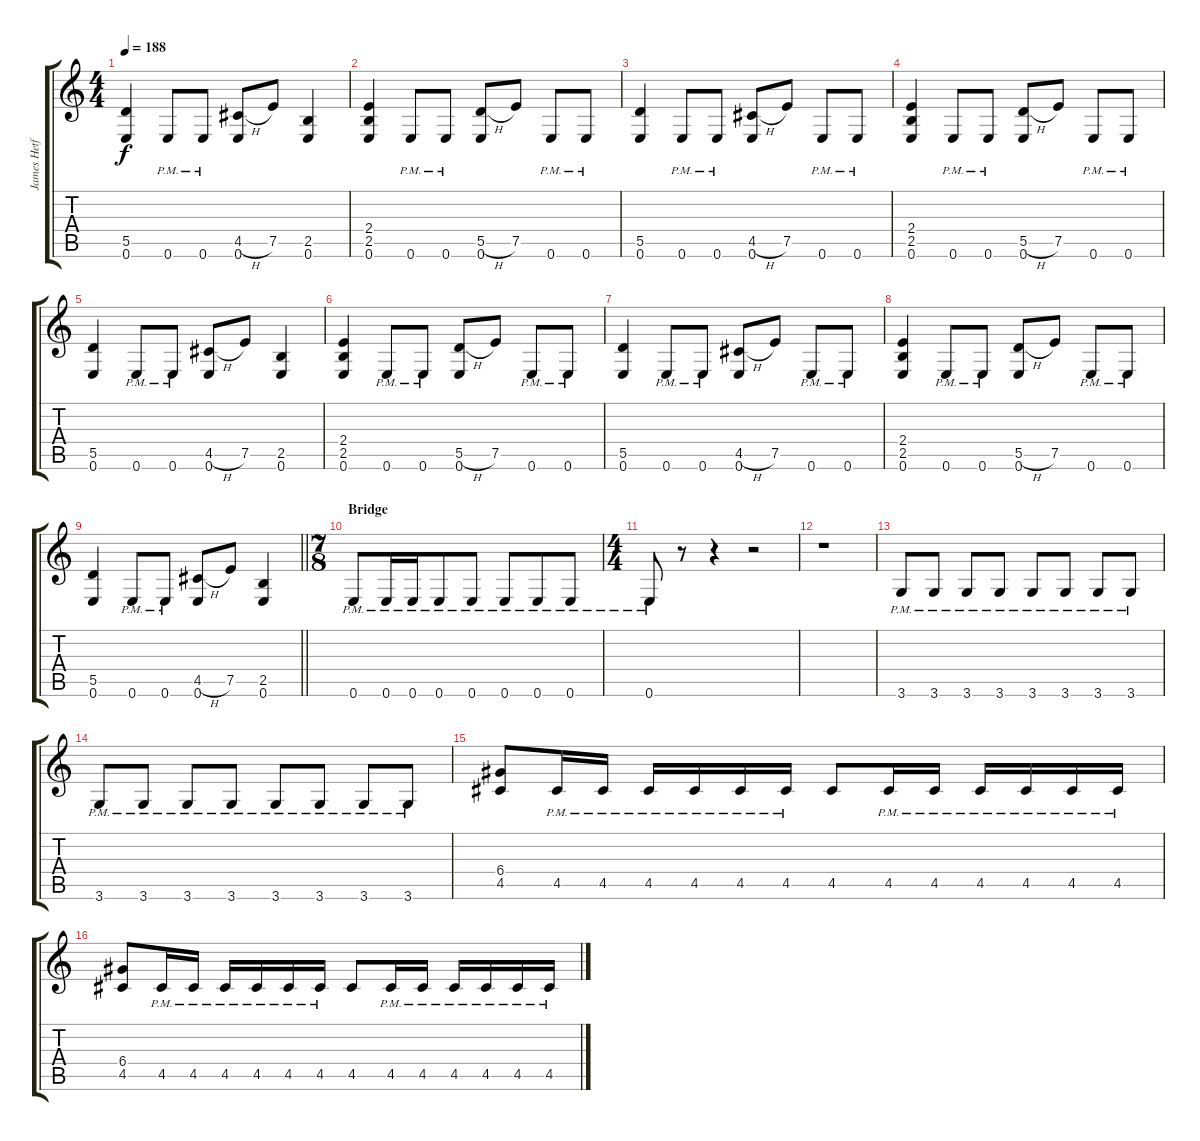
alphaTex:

\track ("James Hetfield Rhythm" "James Hetf") {instrument distortionguitar}
\staff {score tabs}
\tuning (E4 B3 G3 D3 A2 E2) {hide}
\ts (4 4)
\tempo 188
\clef g2
\ks c
(5.5 0.6).4{dy f} 0.6{pm}.8 0.6{pm}.8 (4.5{h} 0.6).8 7.5.8 (2.5 0.6).4 |
(2.4 2.5 0.6).4 0.6{pm}.8 0.6{pm}.8 (5.5{h} 0.6).8 7.5.8 0.6{pm}.8 0.6{pm}.8 |
(5.5 0.6).4 0.6{pm}.8 0.6{pm}.8 (4.5{h} 0.6).8 7.5.8 0.6{pm}.8 0.6{pm}.8 |
(2.4 2.5 0.6).4 0.6{pm}.8 0.6{pm}.8 (5.5{h} 0.6).8 7.5.8 0.6{pm}.8 0.6{pm}.8 |
(5.5 0.6).4 0.6{pm}.8 0.6{pm}.8 (4.5{h} 0.6).8 7.5.8 (2.5 0.6).4 |
(2.4 2.5 0.6).4 0.6{pm}.8 0.6{pm}.8 (5.5{h} 0.6).8 7.5.8 0.6{pm}.8 0.6{pm}.8 |
(5.5 0.6).4 0.6{pm}.8 0.6{pm}.8 (4.5{h} 0.6).8 7.5.8 0.6{pm}.8 0.6{pm}.8 |
(2.4 2.5 0.6).4 0.6{pm}.8 0.6{pm}.8 (5.5{h} 0.6).8 7.5.8 0.6{pm}.8 0.6{pm}.8 |
\barLineRight lightlight
(5.5 0.6).4 0.6{pm}.8 0.6{pm}.8 (4.5{h} 0.6).8 7.5.8 (2.5 0.6).4 |
\ts (7 8)
\section ("" "Bridge")
0.6{pm}.8 0.6{pm}.16 0.6{pm}.16 0.6{pm}.8 0.6{pm}.8 0.6{pm}.8 0.6{pm}.8 0.6{pm}.8 |
\ts (4 4)
0.6{pm}.8 r.8 r.4 r.2 |
r.1 |
3.6{pm}.8 3.6{pm}.8 3.6{pm}.8 3.6{pm}.8 3.6{pm}.8 3.6{pm}.8 3.6{pm}.8 3.6{pm}.8 |
3.6{pm}.8 3.6{pm}.8 3.6{pm}.8 3.6{pm}.8 3.6{pm}.8 3.6{pm}.8 3.6{pm}.8 3.6{pm}.8 |
(6.4 4.5).8 4.5{pm}.16 4.5{pm}.16 4.5{pm}.16 4.5{pm}.16 4.5{pm}.16 4.5{pm}.16 4.5.8 4.5{pm}.16 4.5{pm}.16 4.5{pm}.16 4.5{pm}.16 4.5{pm}.16 4.5{pm}.16 |
(6.4 4.5).8 4.5{pm}.16 4.5{pm}.16 4.5{pm}.16 4.5{pm}.16 4.5{pm}.16 4.5{pm}.16 4.5.8 4.5{pm}.16 4.5{pm}.16 4.5{pm}.16 4.5{pm}.16 4.5{pm}.16 4.5{pm}.16
